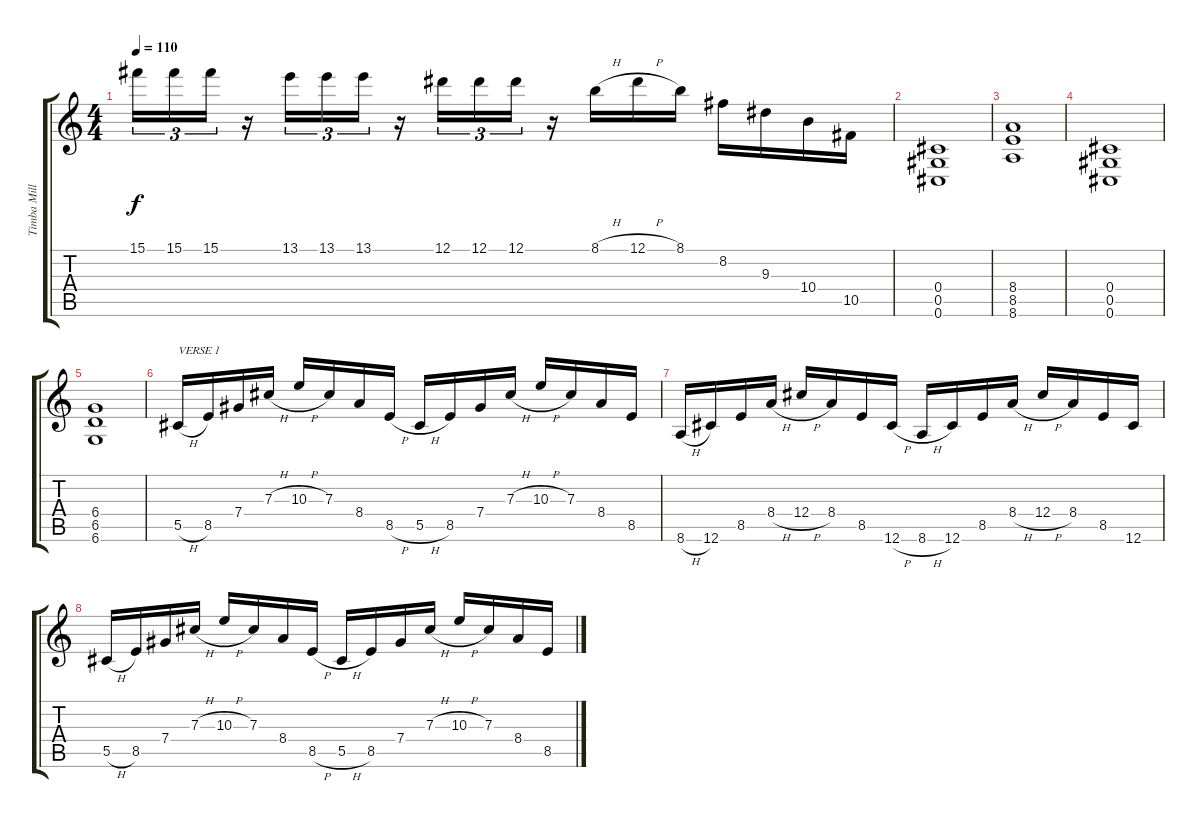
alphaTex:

\track ("Timba Millar" "Timba Mill") {instrument overdrivenguitar}
\staff {score tabs}
\tuning (Eb4 Bb3 Gb3 Db3 Ab2 Db2) {hide}
\ts (4 4)
\tempo 110
\clef g2
\ks c
15.1.16{tu (3 2) dy f} 15.1.16{tu (3 2)} 15.1.16{tu (3 2)} r.16 13.1.16{tu (3 2)} 13.1.16{tu (3 2)} 13.1.16{tu (3 2)} r.16 12.1.16{tu (3 2)} 12.1.16{tu (3 2)} 12.1.16{tu (3 2)} r.16 8.1{h}.16 12.1{h}.16 8.1.16 8.2.16 9.3.16 10.4.16 10.5.16 |
(0.4 0.5 0.6).1 |
(8.4 8.5 8.6).1 |
(0.4 0.5 0.6).1 |
(6.4 6.5 6.6).1 |
5.5{h}.16{txt "VERSE 1"} 8.5.16 7.4.16 7.3{h}.16 10.3{h}.16 7.3.16 8.4.16 8.5{h}.16 5.5{h}.16 8.5.16 7.4.16 7.3{h}.16 10.3{h}.16 7.3.16 8.4.16 8.5.16 |
8.6{h}.16 12.6.16 8.5.16 8.4{h}.16 12.4{h}.16 8.4.16 8.5.16 12.6{h}.16 8.6{h}.16 12.6.16 8.5.16 8.4{h}.16 12.4{h}.16 8.4.16 8.5.16 12.6.16 |
5.5{h}.16 8.5.16 7.4.16 7.3{h}.16 10.3{h}.16 7.3.16 8.4.16 8.5{h}.16 5.5{h}.16 8.5.16 7.4.16 7.3{h}.16 10.3{h}.16 7.3.16 8.4.16 8.5.16
